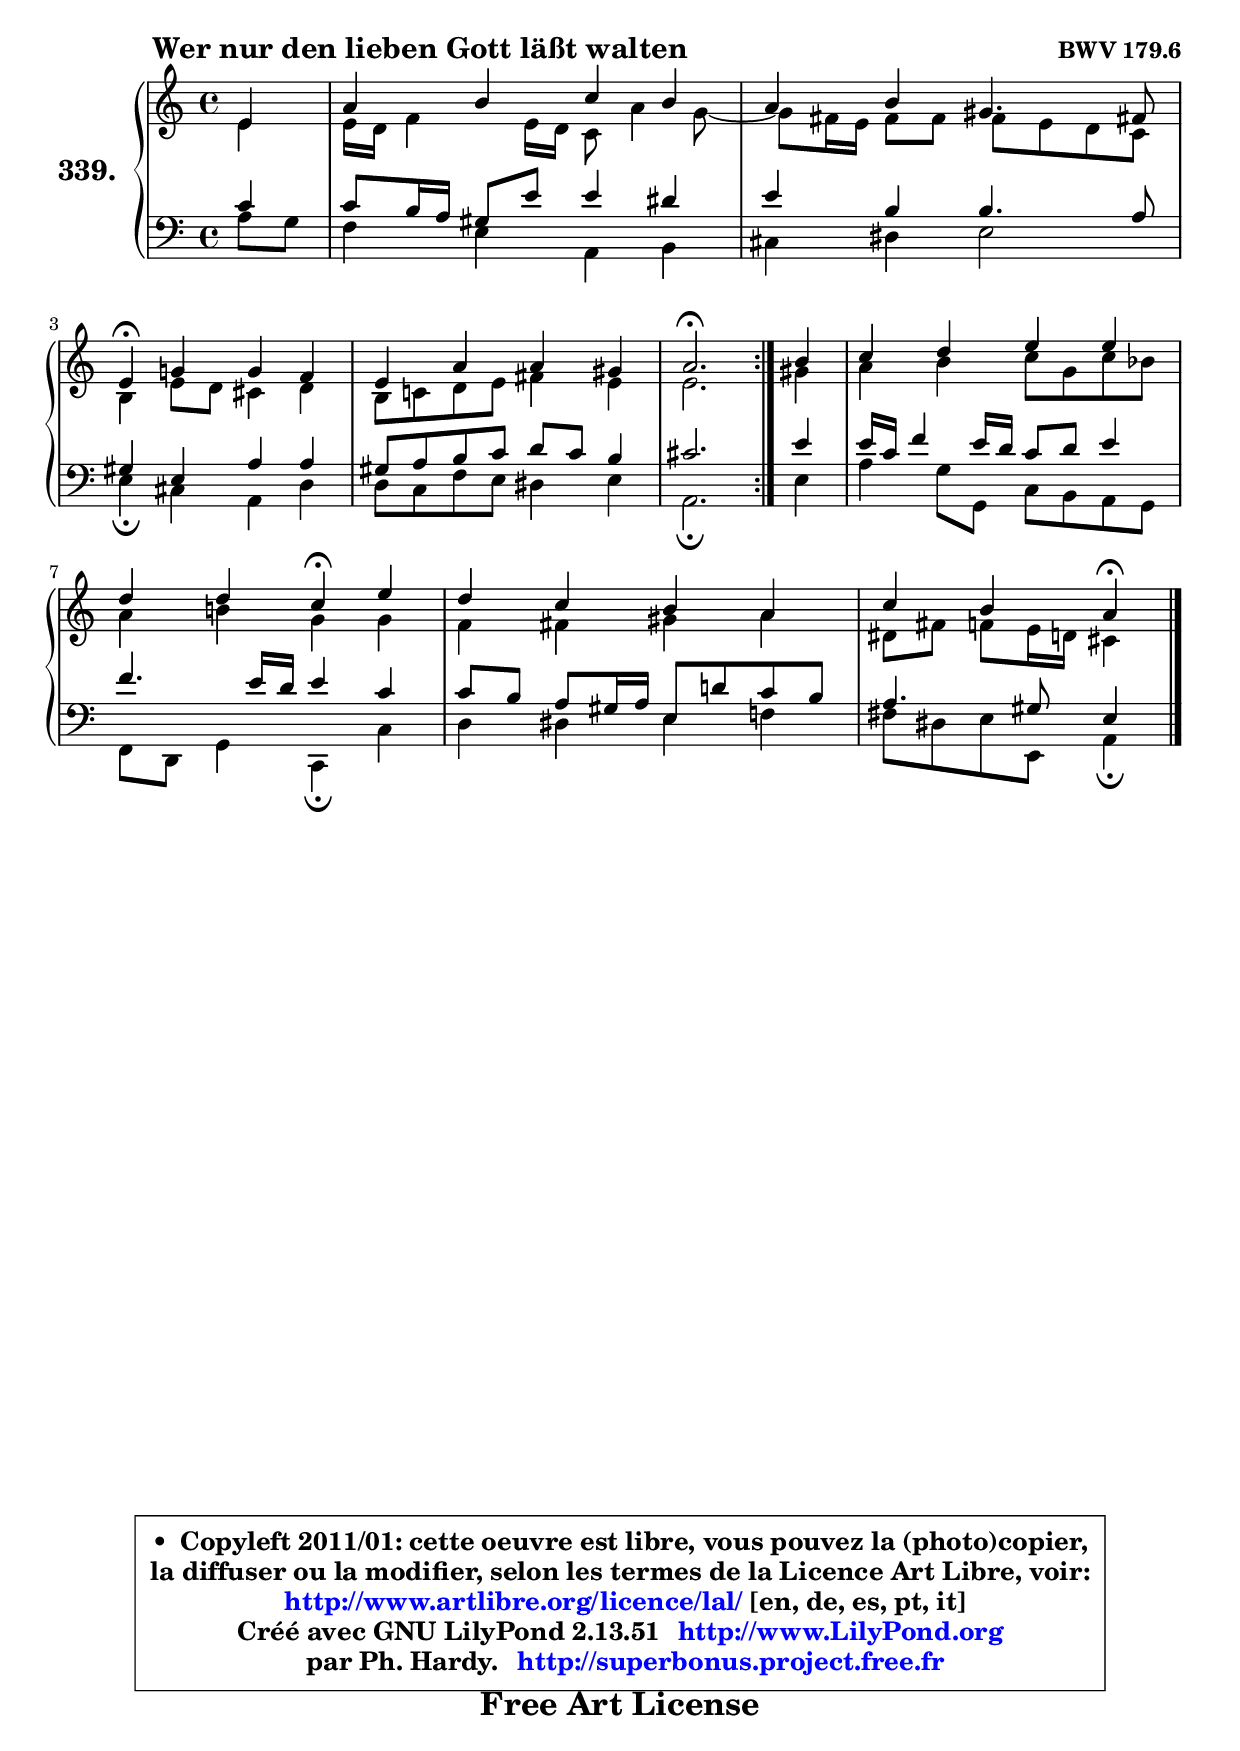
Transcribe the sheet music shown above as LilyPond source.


\version "2.13.51"

    \paper {
%	system-system-spacing #'padding = #0.1
%	score-system-spacing #'padding = #0.1
%	ragged-bottom = ##f
%	ragged-last-bottom = ##f
	}

    \header {
      opus = \markup { \bold "BWV 179.6" }
      piece = \markup { \hspace #9 \fontsize #2 \bold "Wer nur den lieben Gott läßt walten" }
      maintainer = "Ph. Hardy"
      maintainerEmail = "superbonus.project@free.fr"
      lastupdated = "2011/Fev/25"
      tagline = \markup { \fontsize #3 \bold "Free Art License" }
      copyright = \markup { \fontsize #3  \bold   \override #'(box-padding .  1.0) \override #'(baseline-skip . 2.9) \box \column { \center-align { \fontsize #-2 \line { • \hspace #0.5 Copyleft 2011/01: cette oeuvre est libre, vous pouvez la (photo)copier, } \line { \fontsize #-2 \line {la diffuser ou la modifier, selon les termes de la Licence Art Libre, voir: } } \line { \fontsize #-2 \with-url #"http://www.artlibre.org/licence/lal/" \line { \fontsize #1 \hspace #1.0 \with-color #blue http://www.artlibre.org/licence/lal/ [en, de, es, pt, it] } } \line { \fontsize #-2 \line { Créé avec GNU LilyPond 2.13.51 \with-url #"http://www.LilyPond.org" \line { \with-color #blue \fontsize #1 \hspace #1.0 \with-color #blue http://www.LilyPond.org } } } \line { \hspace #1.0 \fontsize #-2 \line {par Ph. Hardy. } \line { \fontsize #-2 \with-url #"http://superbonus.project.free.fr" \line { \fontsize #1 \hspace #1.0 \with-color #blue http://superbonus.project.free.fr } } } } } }

	  }

  guidemidi = {
	\repeat volta 2 {
        r4 |
        R1 |
        R1 |
        \tempo 4 = 30 r4 \tempo 4 = 78 r2. |
        R1 |
        \tempo 4 = 40 r2. \tempo 4 = 78 } %fin du repeat
        r4 |
        R1 |
        r2 \tempo 4 = 30 r4 \tempo 4 = 78 r4 |
        R1 |
        r2 \tempo 4 = 30 r4 
	}

  upper = {
	\time 4/4
	\key a \minor
	\clef treble
	\partial 4
	\voiceOne
	<< { 
	% SOPRANO
	\set Voice.midiInstrument = "acoustic grand"
	\relative c' {
	\repeat volta 2 {
        e4 |
        a4 b c b |
        a4 b gis4. fis!8 |
        e4\fermata g! g f |
        e4 a a gis |
        a2.\fermata } %fin du repeat
        b4 |
        c4 d e e |
        d4 d c\fermata e |
        d4 c b a |
        c4 b a\fermata
        \bar "|."
	} % fin de relative
	}

	\context Voice="1" { \voiceTwo 
	% ALTO
	\set Voice.midiInstrument = "acoustic grand"
	\relative c' {
	\repeat volta 2 {
        e4 |
        e16 d f4 e16 d c8 a'4 g8 ~ |
	g8 fis16 e fis8 fis fis e d c |
        b4 e8 d cis4 d |
        b8 c! d e fis4 e |
        e2. } %fin du repeat
        gis4 |
        a4 b c8 g c bes |
        a4 b! g g |
        f4 fis gis a |
        dis,8 fis f e16 d cis4
        \bar "|."
	} % fin de relative
	\oneVoice
	} >>
	}

    lower = {
	\time 4/4
	\key a \minor
	\clef bass
	\partial 4
	\voiceOne
	<< { 
	% TENOR
	\set Voice.midiInstrument = "acoustic grand"
	\relative c' {
	\repeat volta 2 {
        c4 |
        c8 b16 a gis8 e' e4 dis |
        e4 b b4. a8 |
        gis4 e a a |
        gis8 a b c d c b4 |
        cis2. } %fin du repeat
        e4 |
        e16 c f4 e16 d c8 d e4 |
        f4. e16 d e4 c |
        c8 b a gis16 a e8 d'! c b |
        a4. gis8 e4
        \bar "|."
	} % fin de relative
	}
	\context Voice="1" { \voiceTwo 
	% BASS
	\set Voice.midiInstrument = "acoustic grand"
	\relative c' {
	\repeat volta 2 {
        a8 g |
        f4 e a, b |
        cis4 dis e2 |
        e4\fermata cis a d |
        d8 c f e dis4 e |
        a,2.\fermata } %fin du repeat
        e'4 |
        a4 g8 g, c b a g |
        f8 d g4 c,\fermata c' |
        d4 dis e f! |
        fis8 dis e e, a4\fermata
        \bar "|."
	} % fin de relative
	\oneVoice
	} >>
	}


    \score { 

	\new PianoStaff <<
	\set PianoStaff.instrumentName = \markup { \bold \huge "339." }
	\new Staff = "upper" \upper
	\new Staff = "lower" \lower
	>>

    \layout {
%	ragged-last = ##f
	   }

         } % fin de score

  \score {
    \unfoldRepeats { << \guidemidi \upper \lower >> }
    \midi {
    \context {
     \Staff
      \remove "Staff_performer"
               }

     \context {
      \Voice
       \consists "Staff_performer"
                }

     \context { 
      \Score
      tempoWholesPerMinute = #(ly:make-moment 78 4)
		}
	    }
	}

